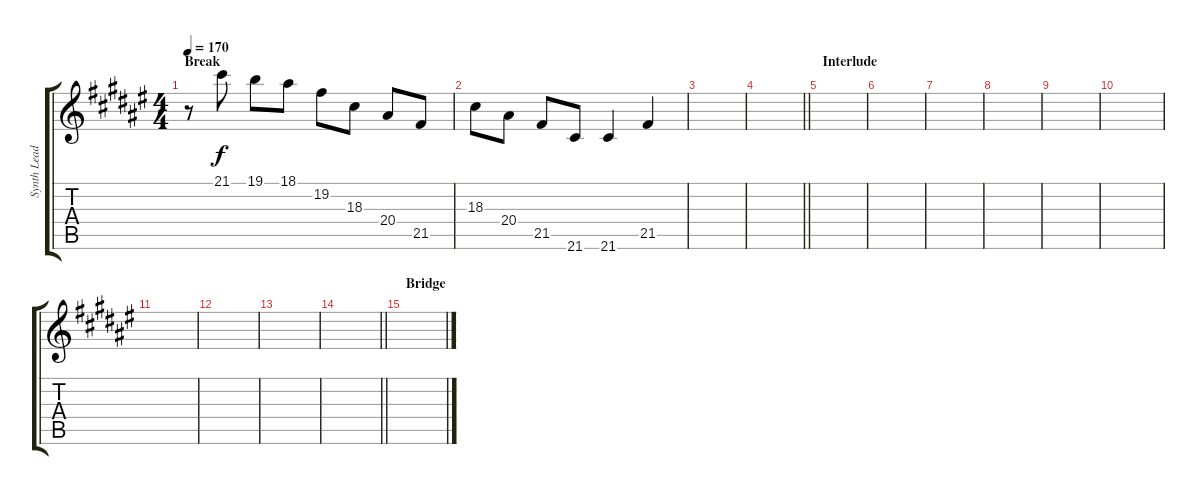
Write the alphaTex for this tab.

\track ("Synth Lead" "Synth Lead") {instrument lead1square}
\staff {score tabs}
\tuning (E4 B3 G3 D3 A2 E2) {hide}
\ts (4 4)
\section ("" "Break")
\tempo 170
\clef g2
\ks f#
r.8{dy f} 21.1.8 19.1.8 18.1.8 19.2.8 18.3.8 20.4.8 21.5.8 |
18.3.8 20.4.8 21.5.8 21.6.8 21.6.4 21.5.4 |
|
\barLineRight lightlight
|
\section ("" "Interlude")
|
|
|
|
|
|
|
|
|
\barLineRight lightlight
|
\section ("" "Bridge")
